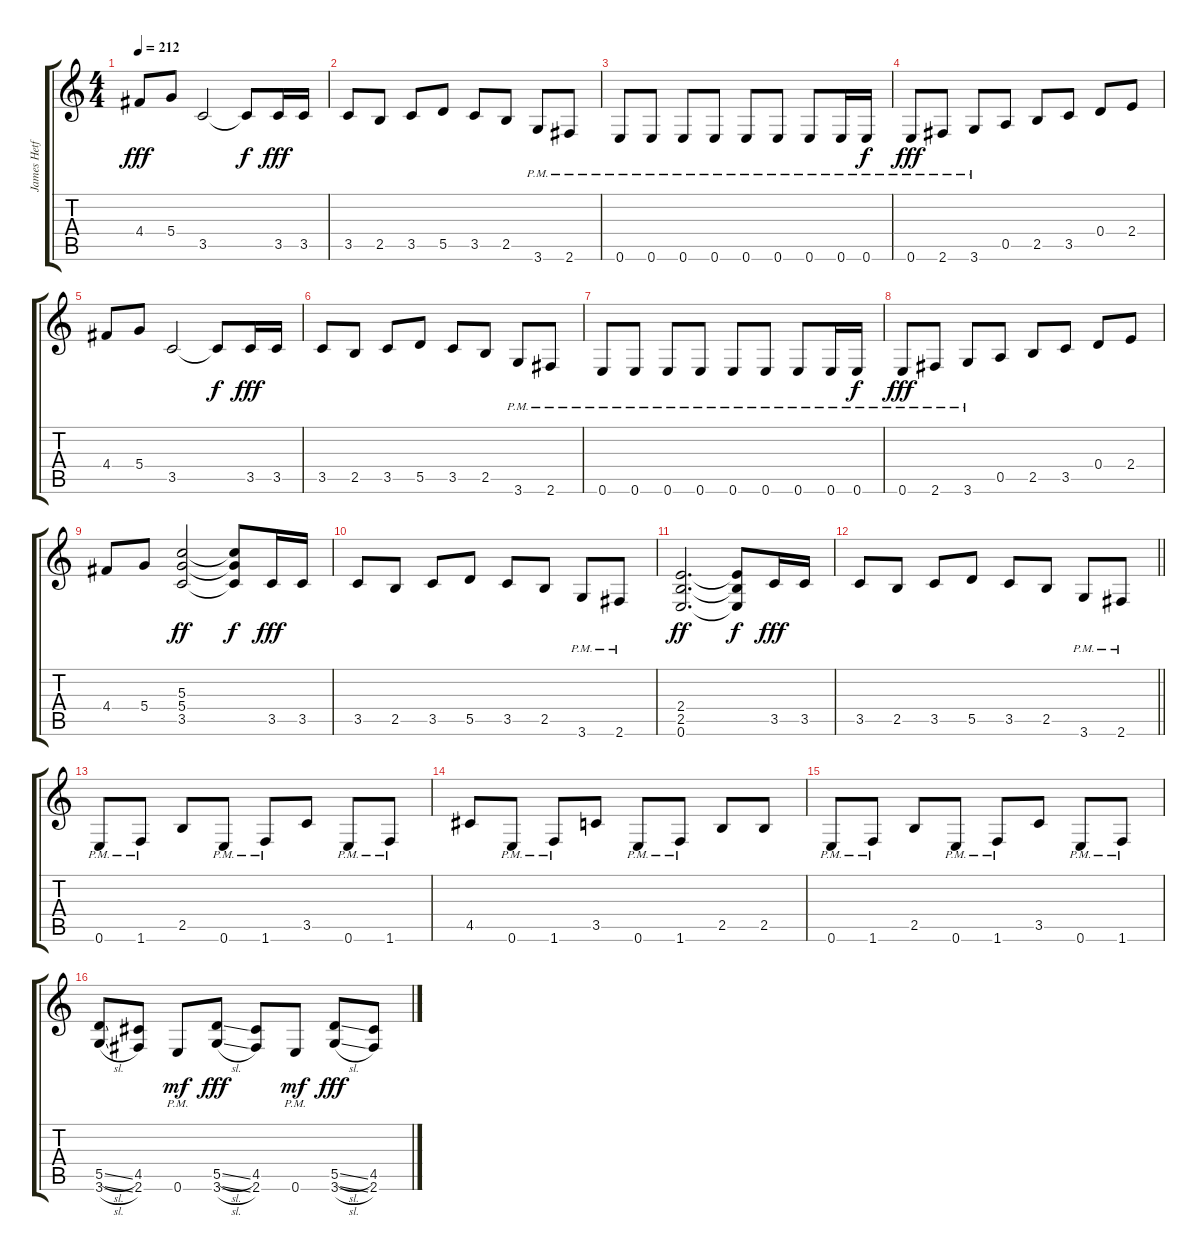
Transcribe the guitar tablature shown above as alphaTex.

\track ("James Hetfield" "James Hetf") {instrument distortionguitar}
\staff {score tabs}
\tuning (E4 B3 G3 D3 A2 E2) {hide}
\ts (4 4)
\tempo 212
\clef g2
\ks c
4.4.8{dy fff} 5.4.8 3.5.2 3.5{t}.8{dy f} 3.5.16{dy fff} 3.5.16 |
3.5.8 2.5.8 3.5.8 5.5.8 3.5.8 2.5.8 3.6{pm}.8 2.6{pm}.8 |
0.6{pm}.8 0.6{pm}.8 0.6{pm}.8 0.6{pm}.8 0.6{pm}.8 0.6{pm}.8 0.6{pm}.8 0.6{pm}.16 0.6{pm}.16{dy f} |
0.6{pm}.8{dy fff} 2.6{pm}.8 3.6{pm}.8 0.5.8 2.5.8 3.5.8 0.4.8 2.4.8 |
4.4.8 5.4.8 3.5.2 3.5{t}.8{dy f} 3.5.16{dy fff} 3.5.16 |
3.5.8 2.5.8 3.5.8 5.5.8 3.5.8 2.5.8 3.6{pm}.8 2.6{pm}.8 |
0.6{pm}.8 0.6{pm}.8 0.6{pm}.8 0.6{pm}.8 0.6{pm}.8 0.6{pm}.8 0.6{pm}.8 0.6{pm}.16 0.6{pm}.16{dy f} |
0.6{pm}.8{dy fff} 2.6{pm}.8 3.6{pm}.8 0.5.8 2.5.8 3.5.8 0.4.8 2.4.8 |
4.4.8 5.4.8 (5.3 5.4 3.5).2{dy ff} (5.3{t} 5.4{t} 3.5{t}).8{dy f} 3.5.16{dy fff} 3.5.16 |
3.5.8 2.5.8 3.5.8 5.5.8 3.5.8 2.5.8 3.6{pm}.8 2.6{pm}.8 |
(2.4 2.5 0.6).2{d dy ff} (2.4{t} 2.5{t} 0.6{t}).8{dy f} 3.5.16{dy fff} 3.5.16 |
\barLineRight lightlight
3.5.8 2.5.8 3.5.8 5.5.8 3.5.8 2.5.8 3.6{pm}.8 2.6{pm}.8 |
0.6{pm}.8 1.6{pm}.8 2.5.8 0.6{pm}.8 1.6{pm}.8 3.5.8 0.6{pm}.8 1.6{pm}.8 |
4.5.8 0.6{pm}.8 1.6{pm}.8 3.5.8 0.6{pm}.8 1.6{pm}.8 2.5.8 2.5.8 |
0.6{pm}.8 1.6{pm}.8 2.5.8 0.6{pm}.8 1.6{pm}.8 3.5.8 0.6{pm}.8 1.6{pm}.8 |
(5.5{sl} 3.6{sl}).8 (4.5 2.6).8 0.6{pm}.8{dy mf} (5.5{sl} 3.6{sl}).8{dy fff} (4.5 2.6).8 0.6{pm}.8{dy mf} (5.5{sl} 3.6{sl}).8{dy fff} (4.5 2.6).8
